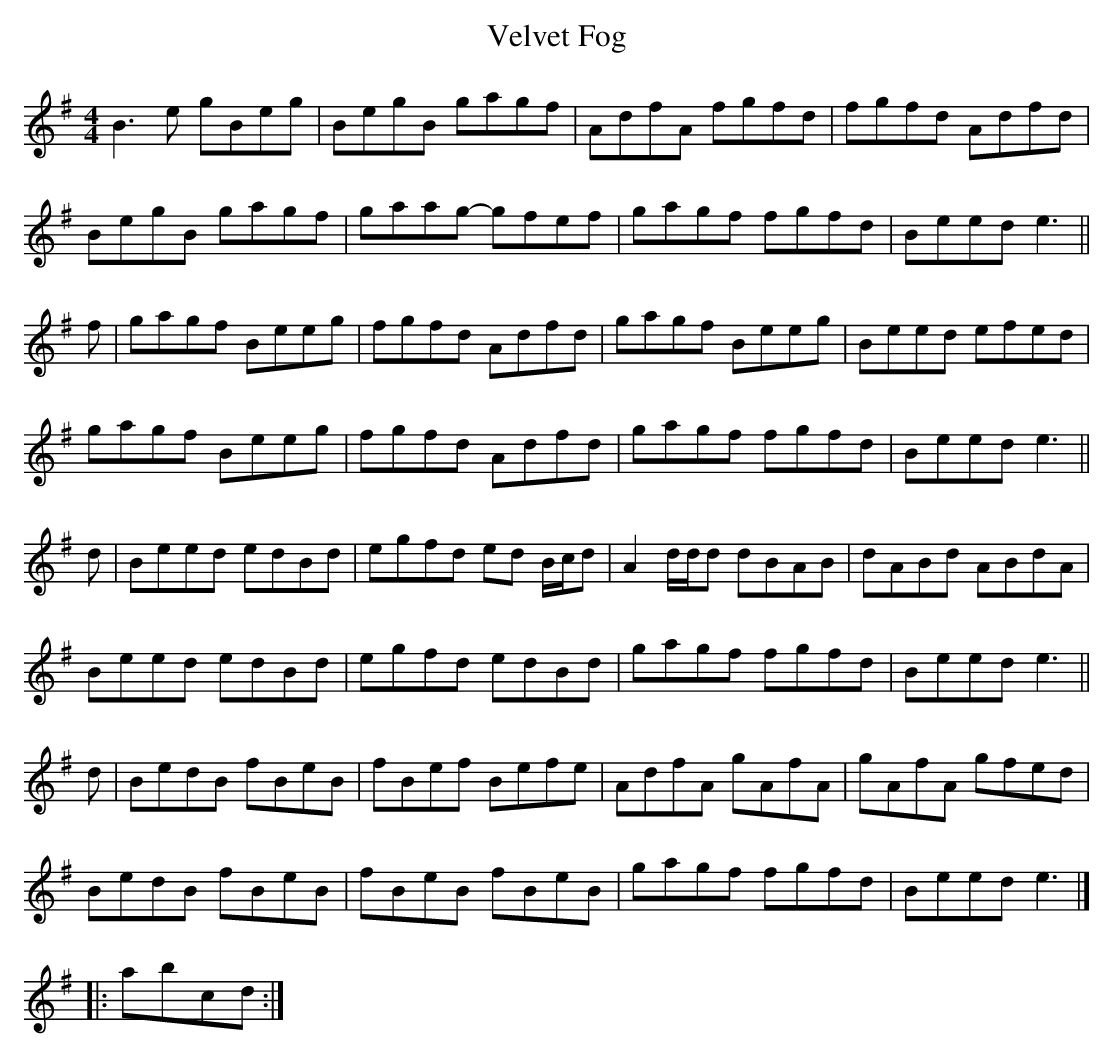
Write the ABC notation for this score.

X:1
T: Velvet Fog
M: 4/4
L: 1/8
K: Emin
B3 e gBeg | BegB gagf | AdfA fgfd | fgfd Adfd |
BegB gagf | gaag- gfef | gagf fgfd | Beed e3 ||
f |\
gagf Beeg | fgfd Adfd | gagf Beeg | Beed efed |
gagf Beeg | fgfd Adfd | gagf fgfd | Beed e3 ||
d |\
Beed edBd | egfd ed B/c/d | A2 d/d/d dBAB | dABd ABdA |
Beed edBd | egfd edBd | gagf fgfd | Beed e3 ||
d |\
BedB fBeB | fBef Befe | AdfA gAfA | gAfA gfed |
BedB fBeB | fBeB fBeB | gagf fgfd | Beed e3 |]
|: abcd :|
